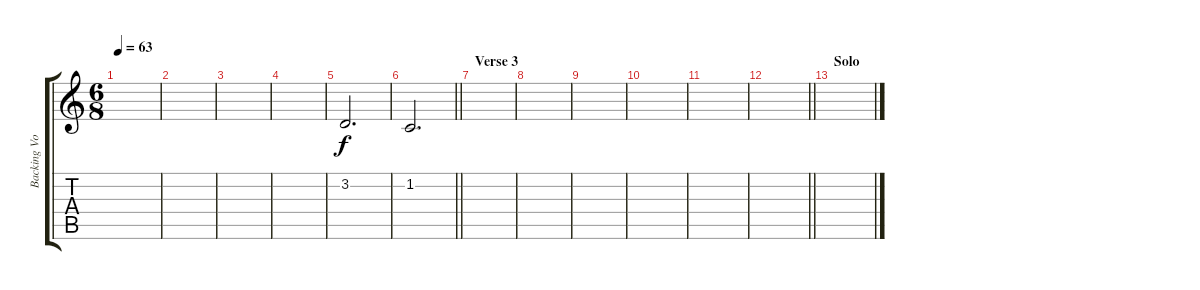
\track ("Backing Vocals" "Backing Vo") {instrument choiraahs}
\staff {score tabs}
\tuning (E4 B3 G3 D3 A2 E2) {hide}
\ts (6 8)
\tempo 63
\clef g2
\ks c
|
|
|
|
3.2.2{d} |
\barLineRight lightlight
1.2.2{d} |
\section ("" "Verse 3")
|
|
|
|
|
\barLineRight lightlight
|
\section ("" "Solo")
